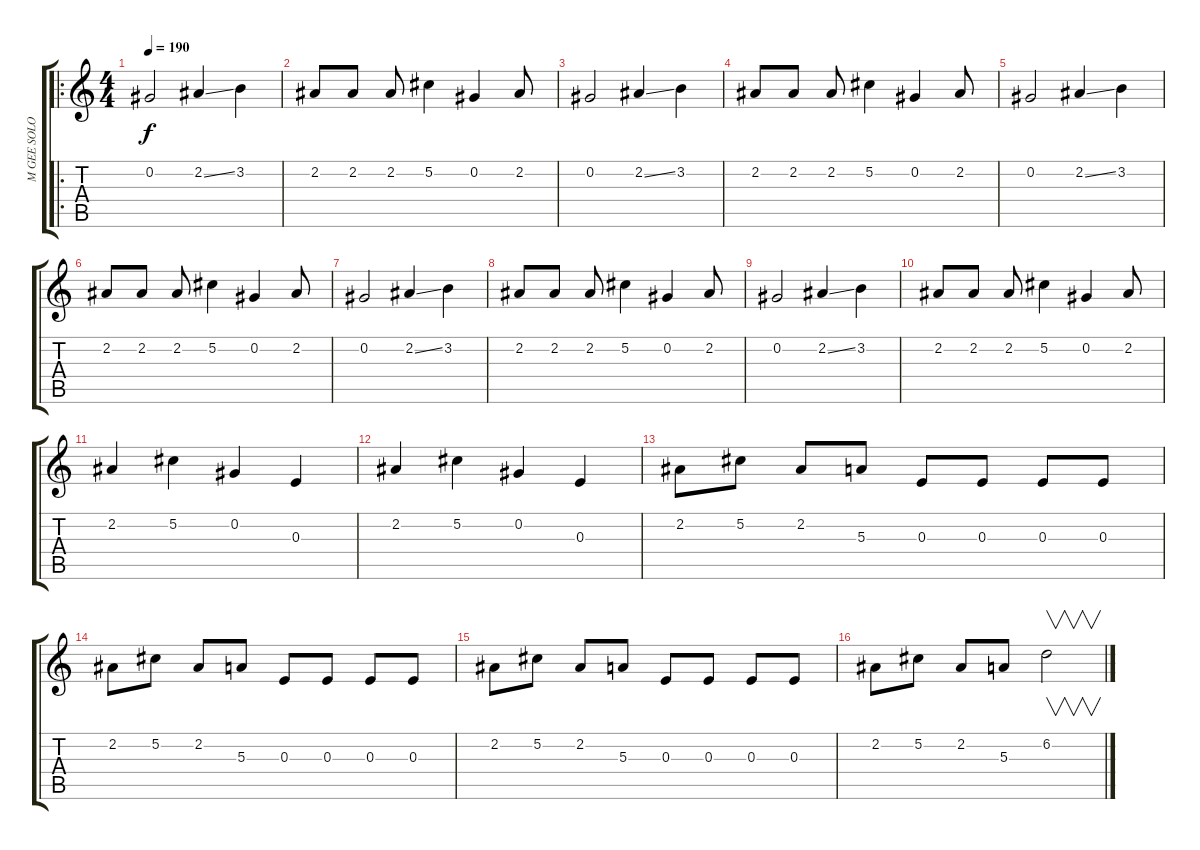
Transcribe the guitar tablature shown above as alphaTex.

\track ("M GEE SOLO" "M GEE SOLO") {instrument overdrivenguitar}
\staff {score tabs}
\tuning (Db4 Ab3 E3 B2 Gb2 B1) {hide}
\ro
\ts (4 4)
\tempo 190
\clef g2
\ks c
0.2.2{dy f} 2.2{ss}.4 3.2.4 |
2.2.8 2.2.8 2.2.8 5.2.4 0.2.4 2.2.8 |
0.2.2 2.2{ss}.4 3.2.4 |
2.2.8 2.2.8 2.2.8 5.2.4 0.2.4 2.2.8 |
0.2.2 2.2{ss}.4 3.2.4 |
2.2.8 2.2.8 2.2.8 5.2.4 0.2.4 2.2.8 |
0.2.2 2.2{ss}.4 3.2.4 |
2.2.8 2.2.8 2.2.8 5.2.4 0.2.4 2.2.8 |
0.2.2 2.2{ss}.4 3.2.4 |
2.2.8 2.2.8 2.2.8 5.2.4 0.2.4 2.2.8 |
2.2.4 5.2.4 0.2.4 0.3.4 |
2.2.4 5.2.4 0.2.4 0.3.4 |
2.2.8 5.2.8 2.2.8 5.3.8 0.3.8 0.3.8 0.3.8 0.3.8 |
2.2.8 5.2.8 2.2.8 5.3.8 0.3.8 0.3.8 0.3.8 0.3.8 |
2.2.8 5.2.8 2.2.8 5.3.8 0.3.8 0.3.8 0.3.8 0.3.8 |
2.2.8 5.2.8 2.2.8 5.3.8 6.2.2{v}
